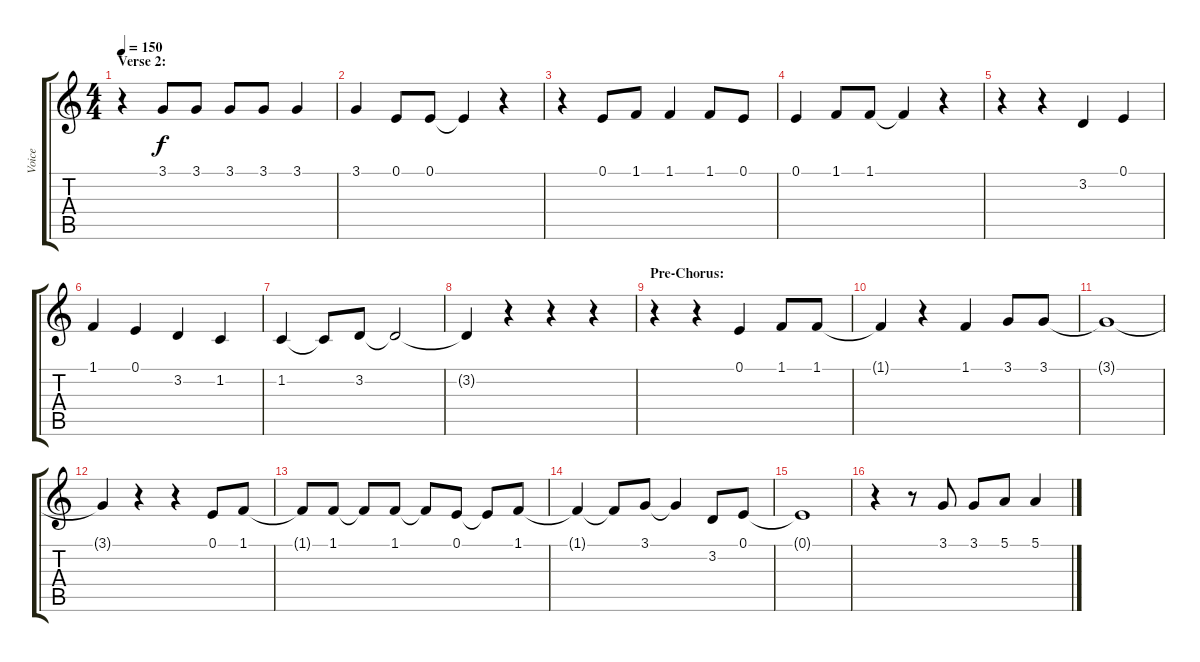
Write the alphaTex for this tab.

\track ("Voice" "Voice") {instrument cello}
\staff {score tabs}
\tuning (E4 B3 G3 D3 A2 E2) {hide}
\ts (4 4)
\section ("" "Verse 2:")
\tempo 150
\clef g2
\ks c
r.4{dy f} 3.1.8 3.1.8 3.1.8 3.1.8 3.1.4 |
3.1.4 0.1.8 0.1.8 0.1{t}.4 r.4 |
r.4 0.1.8 1.1.8 1.1.4 1.1.8 0.1.8 |
0.1.4 1.1.8 1.1.8 1.1{t}.4 r.4 |
r.4 r.4 3.2.4 0.1.4 |
1.1.4 0.1.4 3.2.4 1.2.4 |
1.2.4 1.2{t}.8 3.2.8 3.2{t}.2 |
3.2{t}.4 r.4 r.4 r.4 |
\section ("" "Pre-Chorus:")
r.4 r.4 0.1.4 1.1.8 1.1.8 |
1.1{t}.4 r.4 1.1.4 3.1.8 3.1.8 |
3.1{t}.1 |
3.1{t}.4 r.4 r.4 0.1.8 1.1.8 |
1.1{t}.8 1.1.8 1.1{t}.8 1.1.8 1.1{t}.8 0.1.8 0.1{t}.8 1.1.8 |
1.1{t}.4 1.1{t}.8 3.1.8 3.1{t}.4 3.2.8 0.1.8 |
0.1{t}.1 |
r.4 r.8 3.1.8 3.1.8 5.1.8 5.1.4
